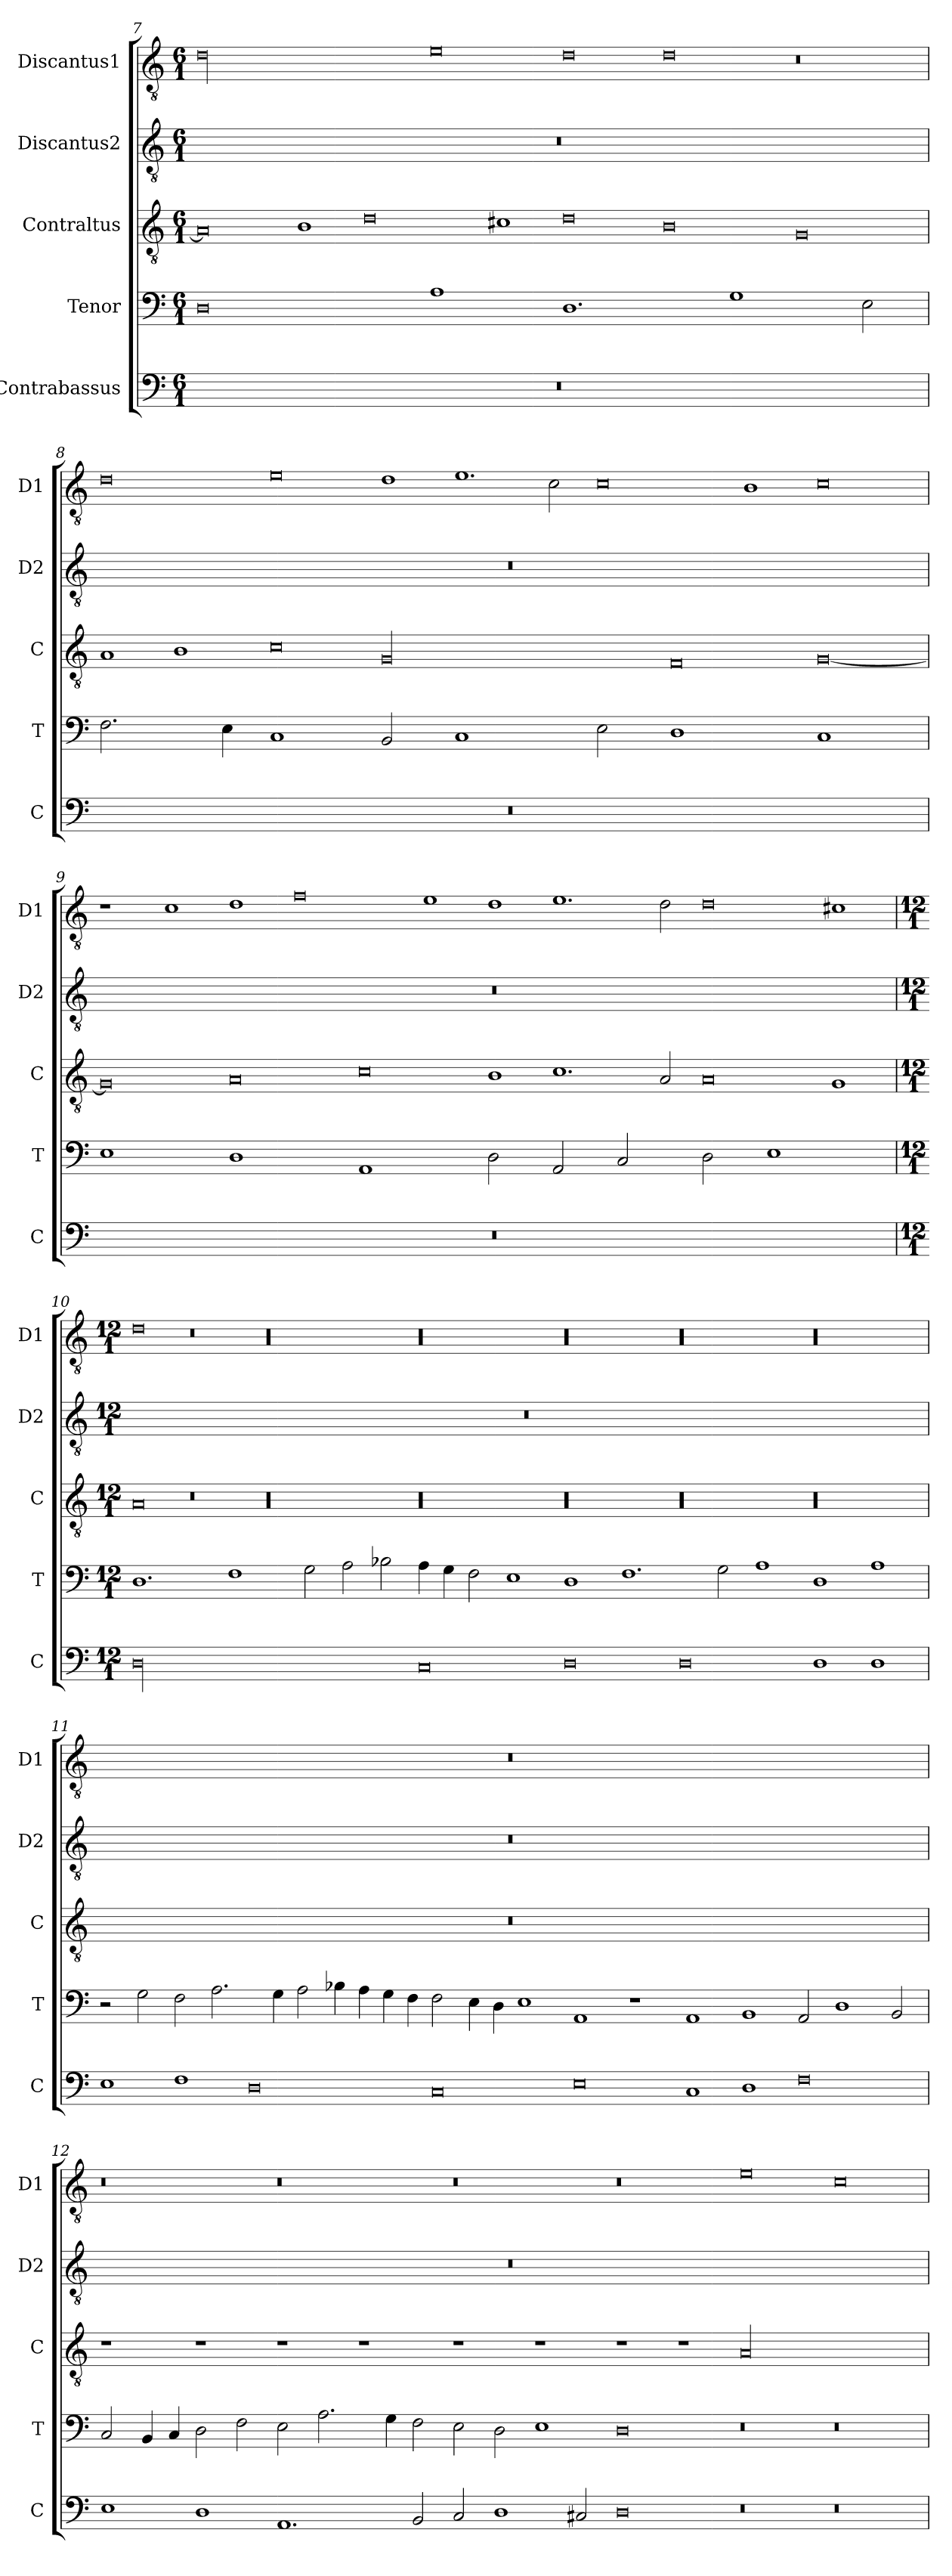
**kern	**kern	**kern	**kern	**kern
*part5	*part4	*part3	*part2	*part1
*staff5	*staff4	*staff3	*staff2	*staff1
*I"Contrabassus	*I"Tenor	*I"Contraltus	*I"Discantus2	*I"Discantus1
*I'C	*I'T	*I'C	*I'D2	*I'D1
*clefF4	*clefF4	*clefGv2	*clefGv2	*clefGv2
*k[]	*k[]	*k[]	*k[]	*k[]
*M6/1	*M6/1	*M6/1	*M6/1	*M6/1
=7	=7	=7	=7	=7
!LO:N:vis=000.	!	!LO:N:vis=0	!	!LO:N:vis=00
00.r	0D	1A]	00.r	0d
!	!	!LO:N:vis=1	!	!
.	.	2B\	.	.
!	!	!LO:N:vis=0	!	!
.	.	1d	.	.
!	!	!	!	!LO:N:vis=0
.	1A	.	.	1e
!	!	!LO:N:vis=1	!	!
.	.	2c#X\	.	.
!	!	!LO:N:vis=0	!	!LO:N:vis=0
.	1.D	1d	.	1d
!	!	!LO:N:vis=0	!	!LO:N:vis=0
.	.	1B	.	1d
.	1G	.	.	.
!	!	!LO:N:vis=0	!	!LO:N:vis=0
.	.	1G	.	1r
.	2E\	.	.	.
=8	=8	=8	=8	=8
!LO:N:vis=000.	!	!LO:N:vis=1	!	!LO:N:vis=0
00.r	2.F\	2A/	00.r	1d
!	!	!LO:N:vis=1	!	!
.	.	2B\	.	.
.	4E\	.	.	.
!	!	!LO:N:vis=0	!	!LO:N:vis=0
.	1C	1c	.	1e
!	!	!LO:N:vis=00	!	!LO:N:vis=1
.	2BB/	0G	.	2d\
!	!	!	!	!LO:N:vis=1.
.	1C	.	.	2.e\
!	!	!	!	!LO:N:vis=2
.	.	.	.	4c\
!	!	!	!	!LO:N:vis=0
.	2E\	.	.	1c
!	!	!LO:N:vis=0	!	!
.	1D	1F	.	.
!	!	!	!	!LO:N:vis=1
.	.	.	.	2B\
!	!	!LO:N:vis=0	!	!LO:N:vis=0
.	1C	[1G	.	1c
=9	=9	=9	=9	=9
!LO:N:vis=000.	!	!LO:N:vis=0	!	!LO:N:vis=1
00.r	1E	1G]	00.r	2r
!	!	!	!	!LO:N:vis=1
.	.	.	.	2c\
!	!	!LO:N:vis=0	!	!LO:N:vis=1
.	1D	1A	.	2d\
!	!	!	!	!LO:N:vis=0
.	.	.	.	1f
!	!	!LO:N:vis=0	!	!
.	1AA	1c	.	.
!	!	!	!	!LO:N:vis=1
.	.	.	.	2e\
!	!	!LO:N:vis=1	!	!LO:N:vis=1
.	2D\	2B\	.	2d\
!	!	!LO:N:vis=1.	!	!LO:N:vis=1.
.	2AA/	2.c\	.	2.e\
.	2C/	.	.	.
!	!	!LO:N:vis=2	!	!LO:N:vis=2
.	.	4A/	.	4d\
!	!	!LO:N:vis=0	!	!LO:N:vis=0
.	2D\	1A	.	1d
.	1E	.	.	.
!	!	!LO:N:vis=1	!	!LO:N:vis=1
.	.	2G/	.	2c#X\
=10	=10	=10	=10	=10
*M12/1	*M12/1	*M12/1	*M12/1	*M12/1
!	!	!LO:N:vis=0	!	!LO:N:vis=0
00D	1.D	1A	000.r	1d
!	!	!LO:N:vis=0	!	!LO:N:vis=0
.	.	1r	.	1r
.	1F	.	.	.
!	!	!LO:N:vis=00	!	!LO:N:vis=00
.	.	0r	.	0r
.	2G\	.	.	.
.	2A\	.	.	.
.	2B-X\	.	.	.
!	!	!LO:N:vis=00	!	!LO:N:vis=00
0C	4A\	0r	.	0r
.	4G\	.	.	.
.	2F\	.	.	.
.	1E	.	.	.
!	!	!LO:N:vis=00	!	!LO:N:vis=00
0D	1D	0r	.	0r
.	1.F	.	.	.
!	!	!LO:N:vis=00	!	!LO:N:vis=00
0D	.	0r	.	0r
.	2G\	.	.	.
.	1A	.	.	.
!	!	!LO:N:vis=00	!	!LO:N:vis=00
1D	1D	0r	.	0r
1D	1A	.	.	.
=11	=11	=11	=11	=11
!	!	!LO:N:vis=0000.	!	!LO:N:vis=0000.
1E	2r	000.r	000.r	000.r
.	2G\	.	.	.
1F	2F\	.	.	.
.	2.A\	.	.	.
0D	.	.	.	.
.	4G\	.	.	.
.	2A\	.	.	.
.	4B-X\	.	.	.
.	4A\	.	.	.
.	4G\	.	.	.
.	4F\	.	.	.
0C	2F\	.	.	.
.	4E\	.	.	.
.	4D\	.	.	.
.	1E	.	.	.
0E	1AA	.	.	.
.	1r	.	.	.
1C	1AA	.	.	.
1D	1BB	.	.	.
0F	2AA/	.	.	.
.	1D	.	.	.
.	2BB/	.	.	.
=12	=12	=12	=12	=12
1E	2C/	1r	000.r	0r
.	4BB/	.	.	.
.	4C/	.	.	.
1D	2D\	1r	.	.
.	2F\	.	.	.
1.AA	2E\	1r	.	0r
.	2.A\	.	.	.
.	.	1r	.	.
.	4G\	.	.	.
2BB/	2F\	.	.	.
2C/	2E\	1r	.	0r
1D	2D\	.	.	.
.	1E	1r	.	.
2C#X/	.	.	.	.
0D	0D	1r	.	0r
.	.	1r	.	.
0r	0r	00A	.	0e
0r	0r	.	.	0c
=	=	=	=	=
*-	*-	*-	*-	*-
